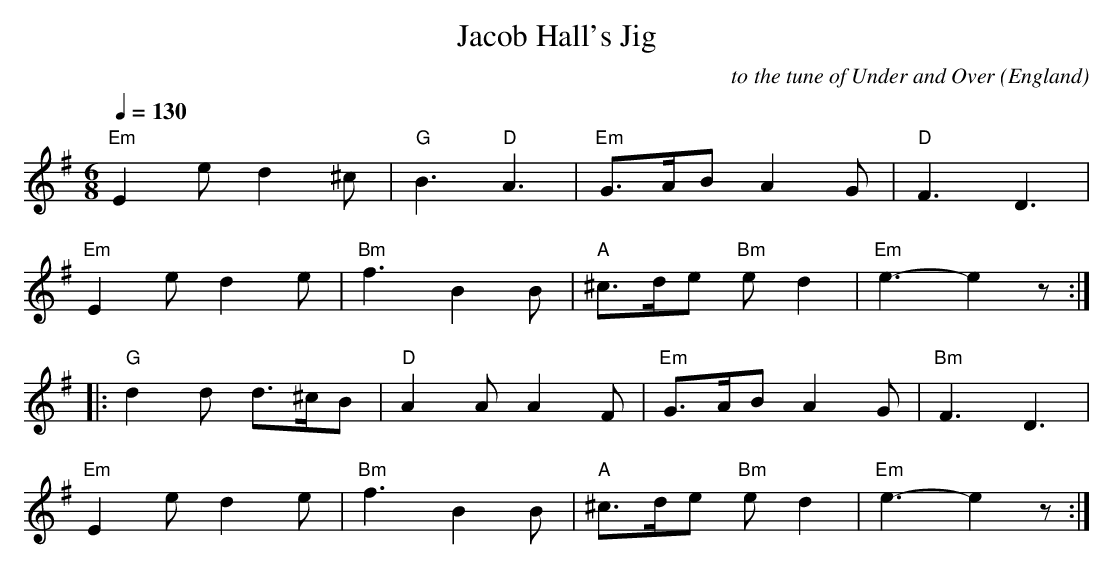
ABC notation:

X:1
T:Jacob Hall's Jig     %Tune name
C:to the tune of Under and Over     %Tune composer
Q:1/4=130     %Tempo
O:England
M:6/8     %Meter
L:1/8     %
K:Em
"Em"E2 e d2 ^c |"G"B3 "D"A3 |"Em"G3/2A/B A2 G |"D"F3 D3 |
"Em"E2 e d2 e |"Bm"f3 B2 B |"A"^c3/2d/e "Bm"e d2 |"Em"e3-e2 z :|
|:"G"d2 d d3/2^c/B |"D"A2 A A2 F |"Em"G3/2A/B A2 G |"Bm"F3 D3 |
"Em"E2 e d2 e |"Bm"f3 B2 B |"A"^c3/2d/e "Bm"e d2 |"Em"e3-e2 z :|
